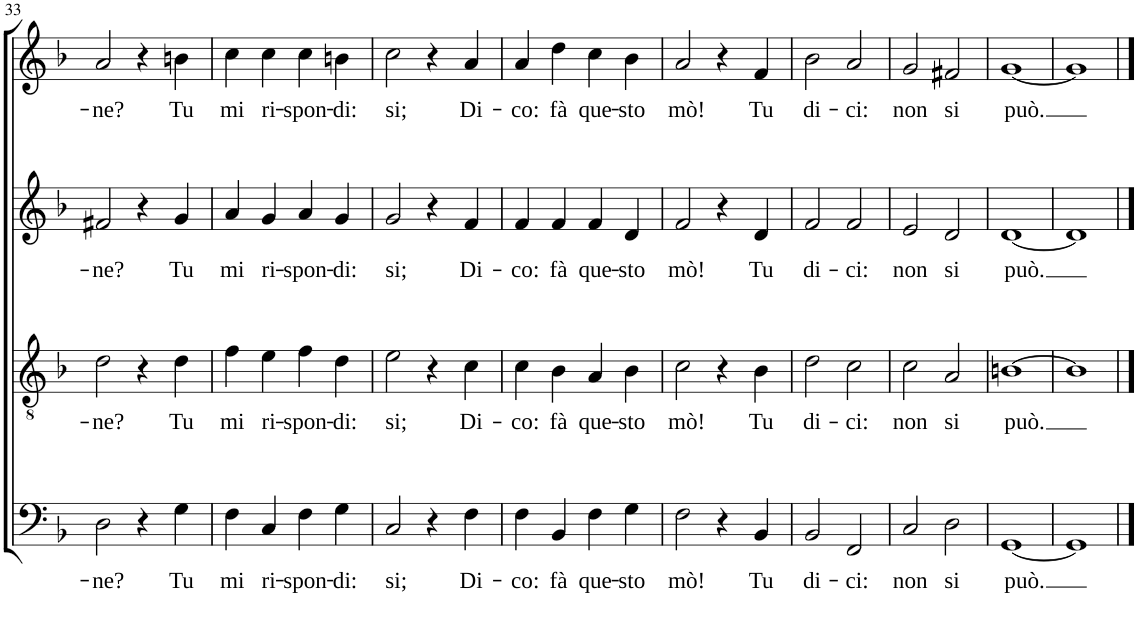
**kern	**text	**kern	**text	**kern	**text	**kern	**text
*part4	*part4	*part3	*part3	*part2	*part2	*part1	*part1
*staff4	*staff4	*staff3	*staff3	*staff2	*staff2	*staff1	*staff1
*I"Bassus	*	*I"Tenort	*	*I"Altus	*	*I"Cantus	*
!!LO:PB:g=z
*clefF4	*	*clefGv2	*	*clefG2	*	*clefG2	*
*k[b-]	*	*k[b-]	*	*k[b-]	*	*k[b-]	*
*M2/2	*	*M2/2	*	*M2/2	*	*M2/2	*
*met(c|)	*	*met(c|)	*	*met(c|)	*	*met(c|)	*
=33	=33	=33	=33	=33	=33	=33	=33
!	!LO:LY:b	!	!LO:LY:b	!	!LO:LY:b	!	!LO:LY:b
2D\	-ne?	2d\	-ne?	2f#X/	-ne?	2a/	-ne?
4r	.	4r	.	4r	.	4r	.
!	!LO:LY:b	!	!LO:LY:b	!	!LO:LY:b	!	!LO:LY:b
4G\	Tu	4d\	Tu	4g/	Tu	4bn\	Tu
=34	=34	=34	=34	=34	=34	=34	=34
!	!LO:LY:b	!	!LO:LY:b	!	!LO:LY:b	!	!LO:LY:b
4F\	mi	4f\	mi	4a/	mi	4cc\	mi
!	!LO:LY:b	!	!LO:LY:b	!	!LO:LY:b	!	!LO:LY:b
4C/	ri-	4e\	ri-	4g/	ri-	4cc\	ri-
!	!LO:LY:b	!	!LO:LY:b	!	!LO:LY:b	!	!LO:LY:b
4F\	-spon-	4f\	-spon-	4a/	-spon-	4cc\	-spon-
!	!LO:LY:b	!	!LO:LY:b	!	!LO:LY:b	!	!LO:LY:b
4G\	-di:	4d\	-di:	4g/	-di:	4bn\	-di:
=35	=35	=35	=35	=35	=35	=35	=35
!	!LO:LY:b	!	!LO:LY:b	!	!LO:LY:b	!	!LO:LY:b
2C/	si;	2e\	si;	2g/	si;	2cc\	si;
4r	.	4r	.	4r	.	4r	.
!	!LO:LY:b	!	!LO:LY:b	!	!LO:LY:b	!	!LO:LY:b
4F\	Di-	4c\	Di-	4f/	Di-	4a/	Di-
=36	=36	=36	=36	=36	=36	=36	=36
!	!LO:LY:b	!	!LO:LY:b	!	!LO:LY:b	!	!LO:LY:b
4F\	-co:	4c\	-co:	4f/	-co:	4a/	-co:
!	!LO:LY:b	!	!LO:LY:b	!	!LO:LY:b	!	!LO:LY:b
4BB-/	fà	4B-\	fà	4f/	fà	4dd\	fà
!	!LO:LY:b	!	!LO:LY:b	!	!LO:LY:b	!	!LO:LY:b
4F\	que-	4A/	que-	4f/	que-	4cc\	que-
!	!LO:LY:b	!	!LO:LY:b	!	!LO:LY:b	!	!LO:LY:b
4G\	-sto	4B-\	-sto	4d/	-sto	4b-\	-sto
=37	=37	=37	=37	=37	=37	=37	=37
!	!LO:LY:b	!	!LO:LY:b	!	!LO:LY:b	!	!LO:LY:b
2F\	mò!	2c\	mò!	2f/	mò!	2a/	mò!
4r	.	4r	.	4r	.	4r	.
!	!LO:LY:b	!	!LO:LY:b	!	!LO:LY:b	!	!LO:LY:b
4BB-/	Tu	4B-\	Tu	4d/	Tu	4f/	Tu
=38	=38	=38	=38	=38	=38	=38	=38
!	!LO:LY:b	!	!LO:LY:b	!	!LO:LY:b	!	!LO:LY:b
2BB-/	di-	2d\	di-	2f/	di-	2b-\	di-
!	!LO:LY:b	!	!LO:LY:b	!	!LO:LY:b	!	!LO:LY:b
2FF/	-ci:	2c\	-ci:	2f/	-ci:	2a/	-ci:
=39	=39	=39	=39	=39	=39	=39	=39
!	!LO:LY:b	!	!LO:LY:b	!	!LO:LY:b	!	!LO:LY:b
2C/	non	2c\	non	2e/	non	2g/	non
!	!LO:LY:b	!	!LO:LY:b	!	!LO:LY:b	!	!LO:LY:b
2D\	si	2A/	si	2d/	si	2f#X/	si
=40	=40	=40	=40	=40	=40	=40	=40
!	!LO:LY:b	!	!LO:LY:b	!	!LO:LY:b	!	!LO:LY:b
[1GG	può.	[1Bn	può.	[1d	può.	[1g	può.
=41	=41	=41	=41	=41	=41	=41	=41
1GG]	.	1B]	.	1d]	.	1g]	.
==	==	==	==	==	==	==	==
*-	*-	*-	*-	*-	*-	*-	*-
